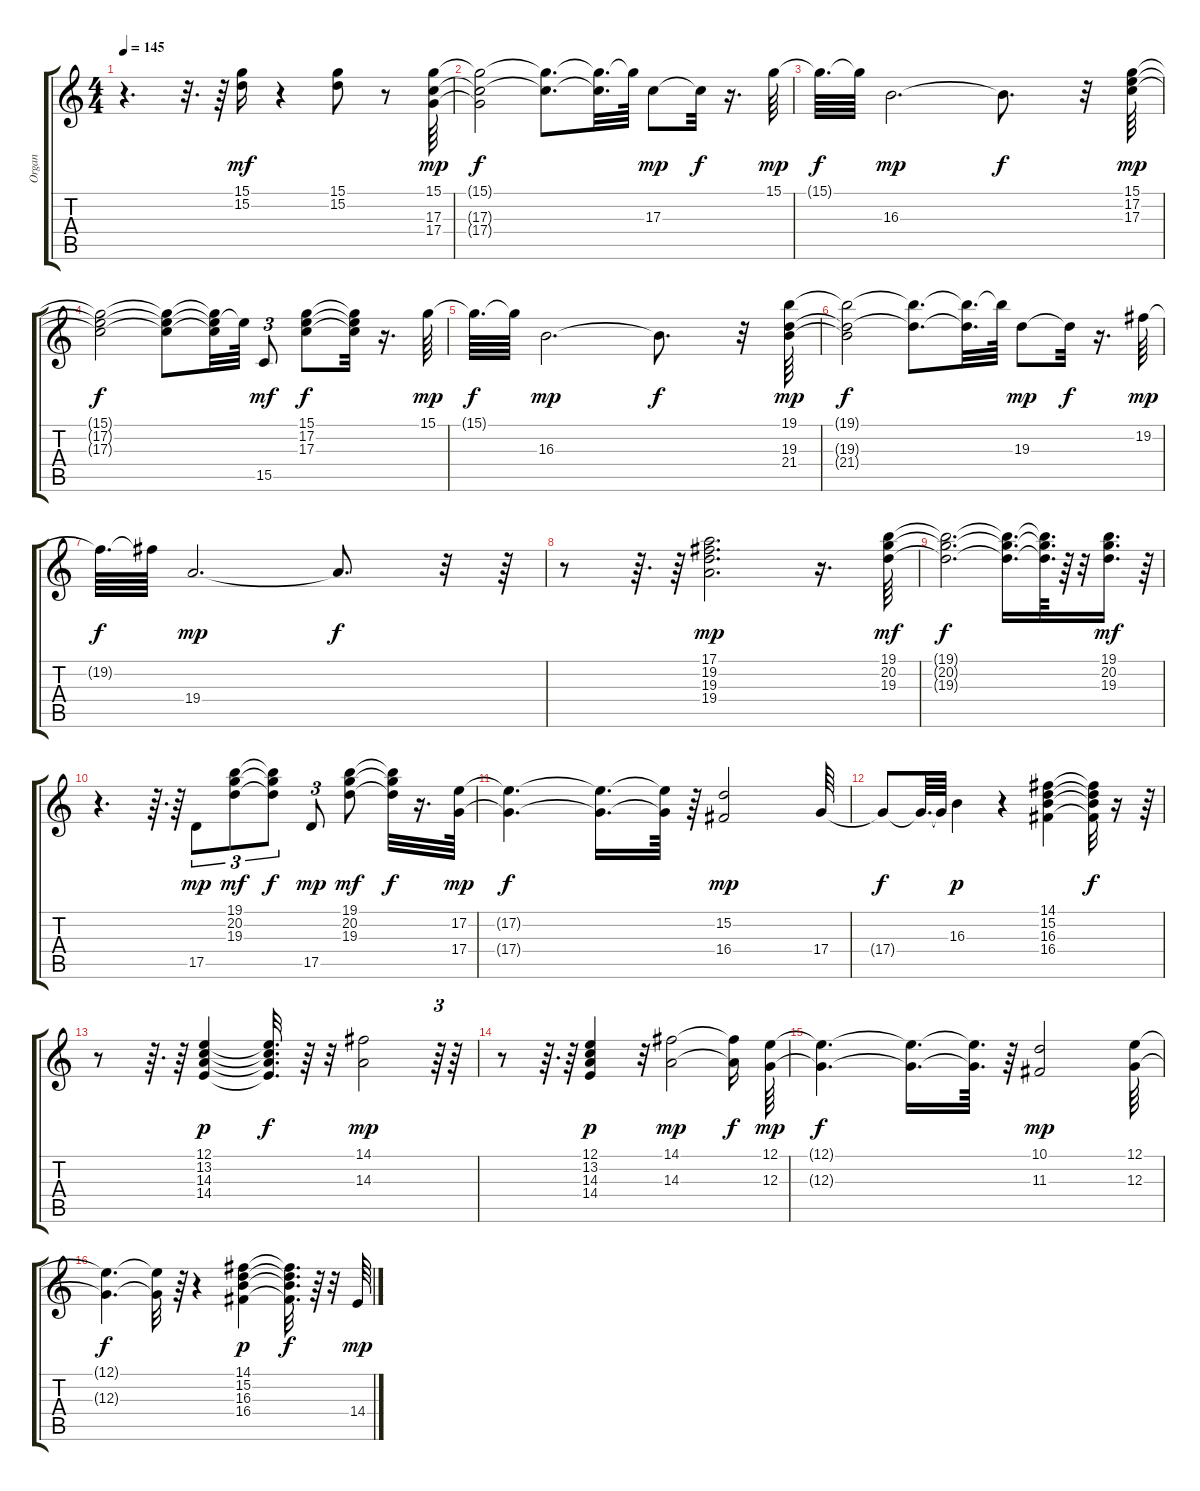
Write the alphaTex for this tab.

\track ("Organ" "Organ") {instrument rockorgan}
\staff {score tabs}
\tuning (E4 B3 G3 D3 A2 E2) {hide}
\ts (4 4)
\tempo 145
\clef g2
\ks c
r.4{d dy mp} r.32{d} r.64 (15.1 15.2).16{dy mf} r.4 (15.1 15.2).8 r.8 (15.1 17.3 17.4).64{dy mp} |
(15.1{t} 17.3{t} 17.4{t}).2{dy f} (15.1{t} 17.3{t}).8{d} (15.1{t} 17.3{t}).32{d} 15.1{t}.64 17.3.8{dy mp} 17.3{t}.32{dy f} r.16{d} 15.1.64{dy mp} |
15.1{t}.64{d dy f} 15.1{t}.64 16.3.2{d dy mp} 16.3{t}.8{d dy f} r.32 (15.1 17.2 17.3).64{dy mp} |
(15.1{t} 17.2{t} 17.3{t}).2{dy f} (15.1{t} 17.2{t} 17.3{t}).8 (15.1{t} 17.2{t} 17.3{t}).32 17.2{t}.64 15.5.8{tu (3 2) dy mf} (15.1 17.2 17.3).8{dy f} (15.1{t} 17.2{t} 17.3{t}).32 r.16{d} 15.1.64{dy mp} |
15.1{t}.64{d dy f} 15.1{t}.64 16.3.2{d dy mp} 16.3{t}.8{d dy f} r.32 (19.1 19.3 21.4).64{dy mp} |
(19.1{t} 19.3{t} 21.4{t}).2{dy f} (19.1{t} 19.3{t}).8{d} (19.1{t} 19.3{t}).32{d} 19.1{t}.64 19.3.8{dy mp} 19.3{t}.32{dy f} r.16{d} 19.2.64{dy mp} |
19.2{t}.64{d dy f} 19.2{t}.64 19.4.2{d dy mp} 19.4{t}.8{d dy f} r.32 r.64 |
r.8 r.64{d} r.64 (17.1 19.2 19.3 19.4).2{d dy mp} r.16{d} (19.1 20.2 19.3).64{dy mf} |
(19.1{t} 20.2{t} 19.3{t}).2{d dy f} (19.1{t} 20.2{t} 19.3{t}).16{d} (19.1{t} 20.2{t} 19.3{t}).64{d} r.64 r.32 (19.1 20.2 19.3).16{d dy mf} r.64 |
r.4{d} r.64{d} r.64 17.5.8{tu (3 2) dy mp} (19.1 20.2 19.3).8{tu (3 2) dy mf} (19.1{t} 20.2{t} 19.3{t}).8{tu (3 2) dy f} 17.5.8{tu (3 2) dy mp} (19.1 20.2 19.3).8{dy mf} (19.1{t} 20.2{t} 19.3{t}).32{dy f} r.16{d} (17.2 17.4).64{dy mp} |
(17.2{t} 17.4{t}).4{d dy f} (17.2{t} 17.4{t}).16{d} (17.2{t} 17.4{t}).64 r.64 (15.2 16.4).2{dy mp} 17.4.64 |
17.4{t}.8{dy f} 17.4{t}.64{d} 17.4{t}.64 16.3.4{dy p} r.4 (14.1 15.2 16.3 16.4).4 (14.1{t} 15.2{t} 16.3{t} 16.4{t}).32{dy f} r.16 r.64 |
r.8 r.64{d} r.64 (12.1 13.2 14.3 14.4).4{dy p} (12.1{t} 13.2{t} 14.3{t} 14.4{t}).32{d dy f} r.64 r.32 (14.1 14.3).2{dy mp} r.64{tu (3 2)} r.64 |
r.8 r.64{d} r.64 (12.1 13.2 14.3 14.4).4{dy p} r.32 (14.1 14.3).2{dy mp} (14.1{t} 14.3{t}).16{dy f} (12.1 12.3).64{dy mp} |
(12.1{t} 12.3{t}).4{d dy f} (12.1{t} 12.3{t}).16{d} (12.1{t} 12.3{t}).64{d} r.64 (10.1 11.3).2{dy mp} (12.1 12.3).64 |
(12.1{t} 12.3{t}).4{d dy f} (12.1{t} 12.3{t}).32 r.64 r.4 (14.1 15.2 16.3 16.4).4{dy p} (14.1{t} 15.2{t} 16.3{t} 16.4{t}).32{d dy f} r.64 r.32 14.4.64{dy mp}
